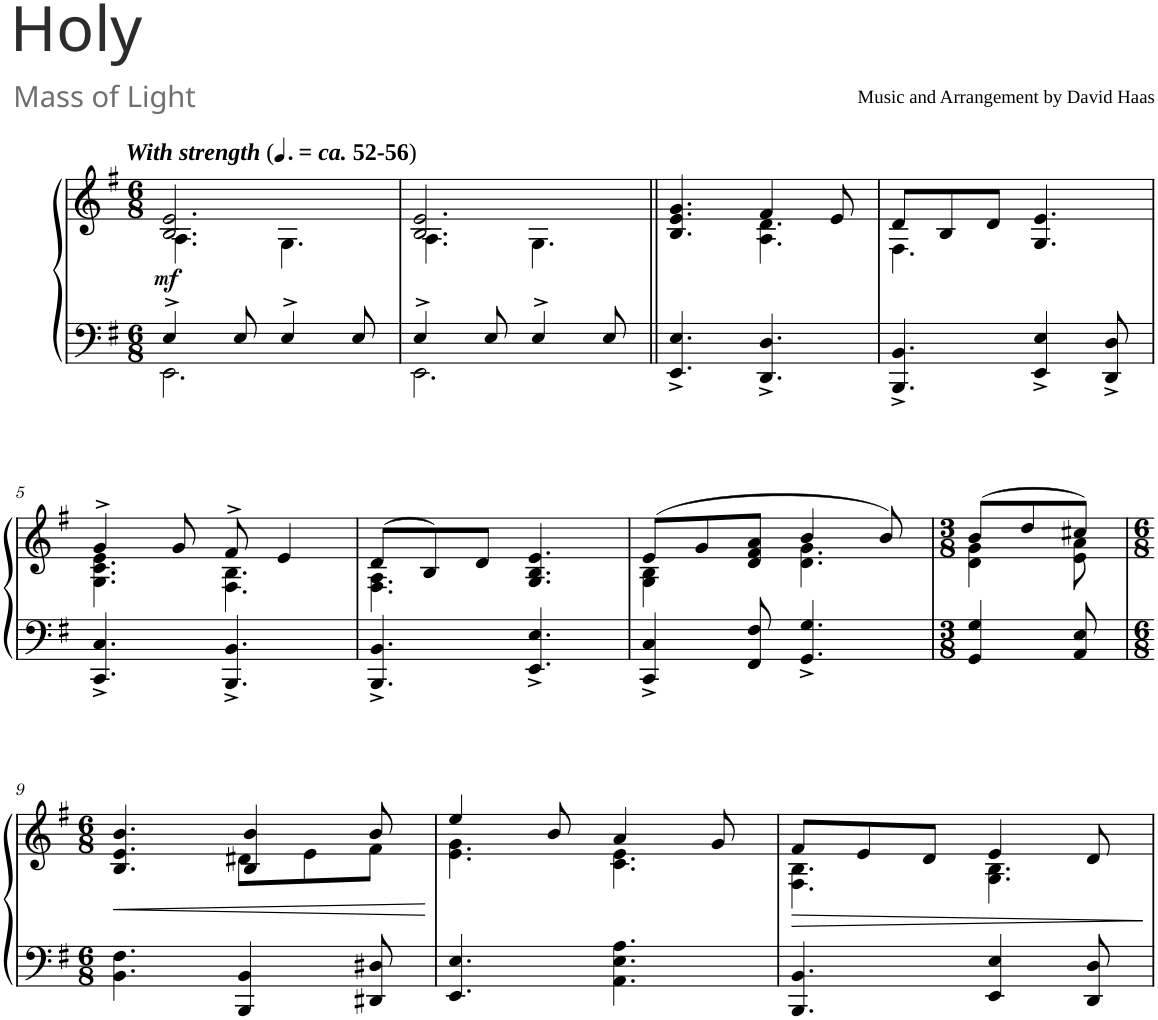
**kern	**kern	**dynam
*part1	*part1	*part1
*staff2	*staff1	*staff1/2
*I"Piano	*	*
*I'Pno.	*	*
*clefF4	*clefG2	*
*k[f#]	*k[f#]	*
*M6/8	*M6/8	*
=1	=1	=1
*^	*^	*
!	!	!LO:TX:a:Bi:t=With strength	!	!
!	!	!LO:TX:a:t=(	!	!
!	!	!LO:TX:a:Bi:t=ca.	!	!
!	!	!LO:TX:a:t=52-56	!	!
!	!	!LO:TX:a:t=)	!	!
!	!	!	!	!LO:DY:b
4E^/	2.EE\	2.B/ 2.e/	4.A\	mf
8E/	.	.	.	.
4E^/	.	.	4.G\	.
8E/	.	.	.	.
=2	=2	=2	=2	=2
4E^/	2.EE\	2.B/ 2.e/	4.A\	.
8E/	.	.	.	.
4E^/	.	.	4.G\	.
8E/	.	.	.	.
*v	*v	*	*	*
=3||	=3||	=3||	=3||
4.EE/^ 4.E/^	4.B/ 4.e/ 4.g/	4.ryy	.
4.DD/^ 4.D/^	4f#/	4.A\ 4.d\	.
.	8e/	.	.
=4	=4	=4	=4
4.BBB/^ 4.BB/^	8d/L	4.F#\	.
.	8B/	.	.
.	8d/J	.	.
4EE/^ 4E/^	4.G/ 4.e/	4.ryy	.
8DD/^ 8D/^	.	.	.
!!LO:LB:g=z	!!
=5	=5	=5	=5
4.CC/^ 4.C/^	4g^/	4.G\ 4.c\ 4.e\	.
.	8g/	.	.
4.BBB/^ 4.BB/^	8f#^/	4.F#\ 4.B\	.
.	4e/	.	.
=6	=6	=6	=6
4.BBB/^ 4.BB/^	(>8d/L	4.F#\ 4.A\	.
.	8B/)	.	.
.	8d/J	.	.
4.EE/^ 4.E/^	4.G/ 4.B/ 4.e/	4.ryy	.
=7	=7	=7	=7
4CC/^ 4C/^	(8e/L	4G\ 4B\	.
.	8g/	.	.
8FF#/ 8F#/	8d/ 8f#/ 8a/J	8ryy	.
4.GG/^ 4.G/^	4b/	4.d\ 4.g\	.
.	8b/)	.	.
=8	=8	=8	=8
*M3/8	*M3/8	*	*
4GG/ 4G/	(8b/L	4d\ 4g\	.
.	8dd/	.	.
8AA/ 8E/	8cc#X/J)	8e\ 8a\	.
!!LO:LB:g=z	!!
=9	=9	=9	=9
*M6/8	*M6/8	*	*
!	!	!	!LO:HP:b
4.BB\ 4.F#\	4.B/ 4.e/ 4.b/	4.ryy	<
4BBB/ 4BB/	4B/ 4b/	8d#X\L	.
.	.	8e\	.
8DD#X/ 8D#X/	8b/	8f#\J	.
*	*v	*v	*
.	.	[
=10	=10	=10
*	*^	*
4.EE/ 4.E/	4ee/	4.e\ 4.g\	.
.	8b/	.	.
4.AA\ 4.E\ 4.A\	4a/	4.c\ 4.e\	.
.	8g/	.	.
=11	=11	=11	=11
!	!	!	!LO:HP:b
4.BBB/ 4.BB/	8f#/L	4.F#\ 4.B\	>
.	8e/	.	.
.	8d/J	.	.
4EE/ 4E/	4e/	4.G\ 4.B\	.
8DD/ 8D/	8d/	.	.
*	*v	*v	*
.	.	]
=	=	=
*-	*-	*-
